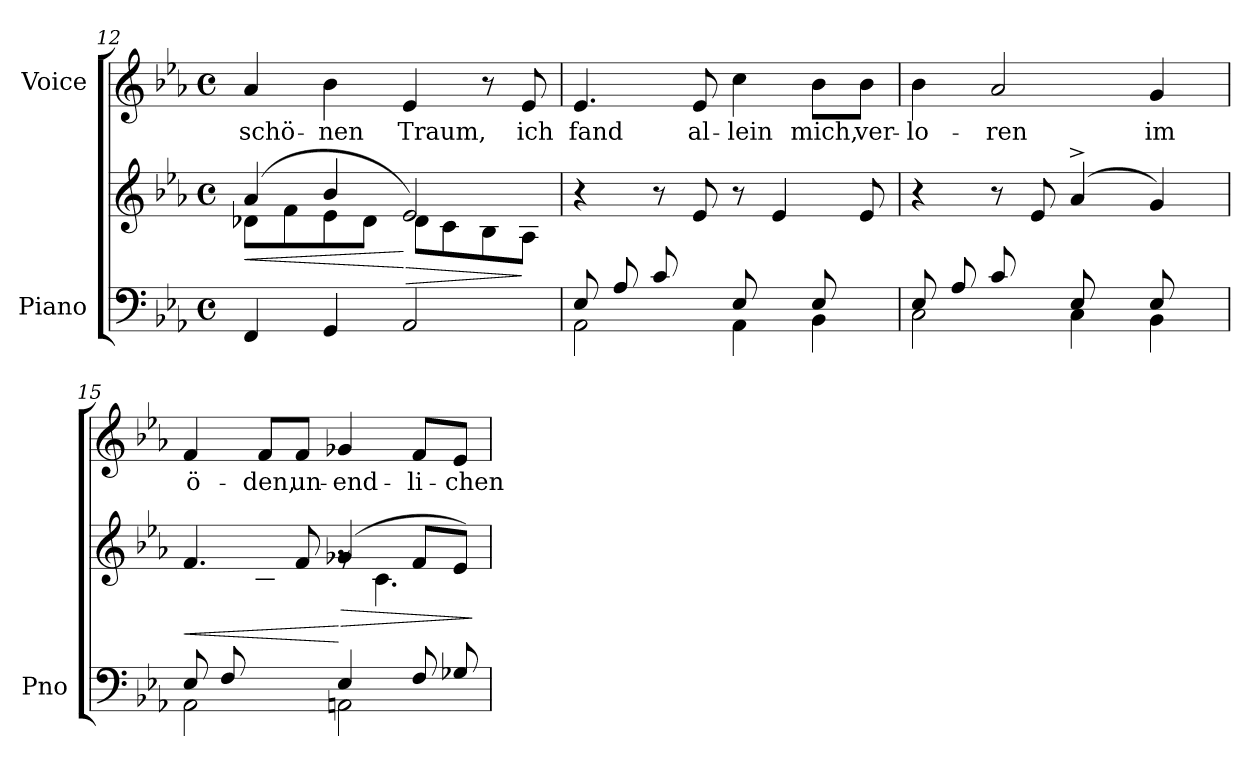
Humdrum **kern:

**kern	**kern	**dynam	**kern	**text
*part2	*part2	*part2	*part1	*part1
*staff3	*staff2	*staff2/3	*staff1	*staff1
*I"Piano	*	*	*I"Voice	*
*I'Pno	*	*	*	*
*clefF4	*clefG2	*	*clefG2	*
*k[b-e-a-]	*k[b-e-a-]	*	*k[b-e-a-]	*
*M4/4	*M4/4	*	*M4/4	*
*met(c)	*met(c)	*	*met(c)	*
=12	=12	=12	=12	=12
!	!	!LO:HP:b	!	!LO:LY:b
*	*^	*	*	*
4FF/	(>4a-/	8d-X\L	<	4a-/	schö-
.	.	8f\	.	.	.
!	!	!	!	!	!LO:LY:b
4GG/	4b-/	8e-\	.	4b-\	-nen
.	.	8d-\J	.	.	.
!	!	!	!LO:HP:n=1:b	!	!LO:LY:b
2AA-/	2e-/)	8d-\L	[ >	4e-/	Traum,
.	.	8c\	.	.	.
.	.	8B-\	.	8r	.
!	!	!	!	!	!LO:LY:b
.	.	8A-\J	]	8e-/	ich
!!LO:LB:g=z
=13	=13	=13	=13	=13	=13
*^	*	*	*	*	*
!	!	!	!	!	!	!LO:LY:b
8E-/L	2AA-\	4r	4.ryy	.	4.e-/	fand
8A-/	.	.	.	.	.	.
8c/	.	8r	.	.	.	.
!	!	!	!	!	!	!LO:LY:b
8ryy	.	8e-/	8e-\J	.	8e-/	al-
!	!	!	!	!	!	!LO:LY:b
8E-/L	4AA-\	8r	8ryy	.	4cc\	-lein
8ryy	.	4e-/	8e-\	.	.	.
!	!	!	!	!	!	!LO:LY:b
8E-/	4BB-\	.	8ryy	.	8b-\L	mich,
!	!	!	!	!	!	!LO:LY:b
8ryy	.	8e-/	8e-\J	.	8b-\J	ver-
=14	=14	=14	=14	=14	=14	=14
!	!	!	!	!	!	!LO:LY:b
8E-/L	2C\	4r	4.ryy	.	4b-\	-lo-
8A-/	.	.	.	.	.	.
!	!	!	!	!	!	!LO:LY:b
8c/	.	8r	.	.	2a-/	-ren
8ryy	.	8e-/	8e-\J	.	.	.
8E-/L	4C\	(>4a-^/	8ryy	.	.	.
8ryy	.	.	8e-\	.	.	.
!	!	!	!	!	!	!LO:LY:b
8E-/	4BB-\	4g/)	8ryy	.	4g/	im
8ryy	.	.	8e-\J	.	.	.
=15	=15	=15	=15	=15	=15	=15
!	!	!	!	!LO:HP:b	!	!LO:LY:b
*	*	*	*^	*	*	*
8E-/L	2AA-\	4.f/	2ryy	4ryy	<	4f/	ö-
8F/	.	.	.	.	.	.	.
!	!	!	!	!	!	!	!LO:LY:b
4ryy	.	.	.	8c\	.	8f/L	-den,
!	!	!	!	!	!	!	!LO:LY:b
.	.	8f/	.	8e-\J	.	8f/J	un-
!	!	!	!	!	!LO:HP:n=1:b	!	!LO:LY:b
4E-/	2AAn\	(>4g-X/	8rg	2ryy	[ >	4g-X/	-end-
.	.	.	4.c\	.	.	.	.
!	!	!	!	!	!	!	!LO:LY:b
8F/L	.	8f/L	.	.	.	8f/L	-li-
!	!	!	!	!	!	!	!LO:LY:b
8G-X/J	.	8e-/J)	.	.	.	8e-/J	-chen
*v	*v	*	*	*	*	*	*
*	*v	*v	*v	*	*	*
.	.	]	.	.
=	=	=	=	=
*-	*-	*-	*-	*-
